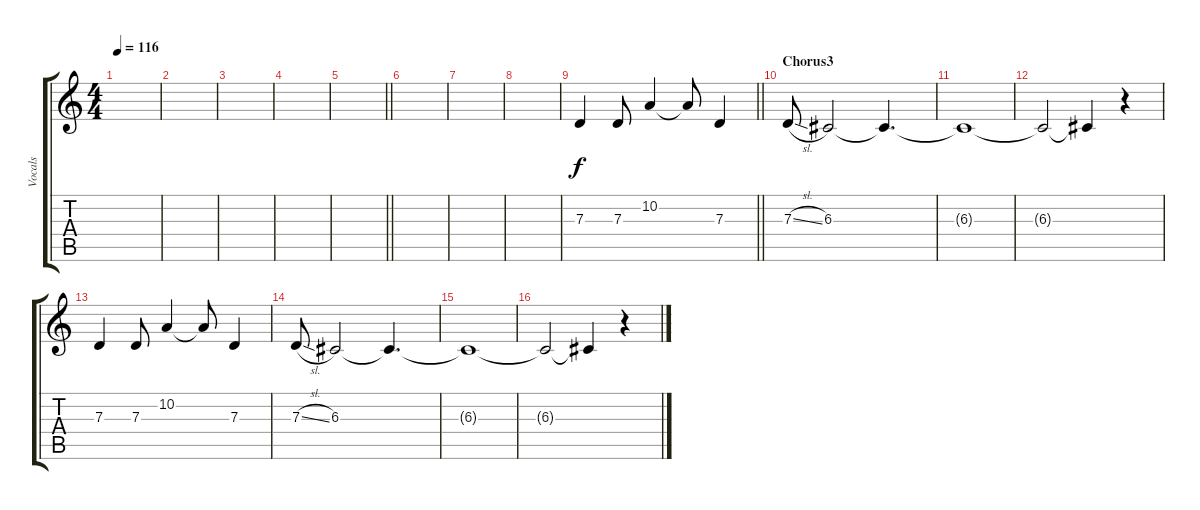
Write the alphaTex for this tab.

\track ("Vocals" "Vocals") {instrument oboe}
\staff {score tabs}
\tuning (E4 B3 G3 D3 A2 E2) {hide}
\ts (4 4)
\tempo 116
\clef g2
\ks c
|
|
|
|
\barLineRight lightlight
|
|
|
|
\barLineRight lightlight
7.3.4 7.3.8 10.2.4 10.2{t}.8 7.3.4 |
\section ("" "Chorus3")
7.3{sl}.8 6.3.2 6.3{t}.4{d} |
6.3{t}.1 |
6.3{t}.2 6.3{t}.4 r.4 |
7.3.4 7.3.8 10.2.4 10.2{t}.8 7.3.4 |
7.3{sl}.8 6.3.2 6.3{t}.4{d} |
6.3{t}.1 |
6.3{t}.2 6.3{t}.4 r.4
